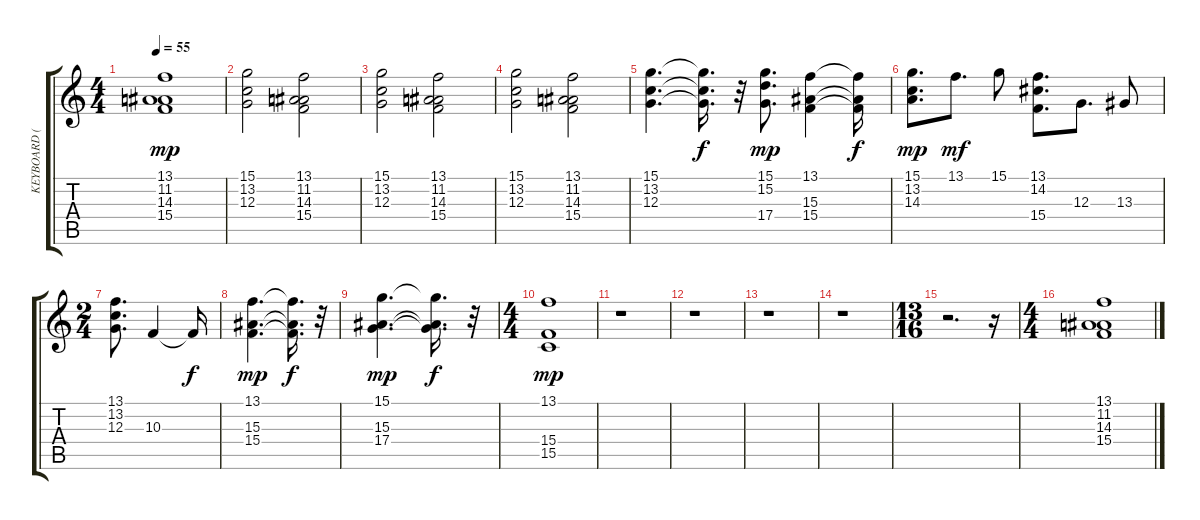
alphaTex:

\track ("KEYBOARD (STRINGS" "KEYBOARD (") {instrument stringensemble1}
\staff {score tabs}
\tuning (E4 B3 G3 D3 A2 E2) {hide}
\ts (4 4)
\tempo 55
\clef g2
\ks c
(13.1 11.2 14.3 15.4).1{dy mp} |
(15.1 13.2 12.3).2 (13.1 11.2 14.3 15.4).2 |
(15.1 13.2 12.3).2 (13.1 11.2 14.3 15.4).2 |
(15.1 13.2 12.3).2 (13.1 11.2 14.3 15.4).2 |
(15.1 13.2 12.3).4{d} (15.1{t} 13.2{t} 12.3{t}).16{d dy f} r.32 (15.1 15.2 17.4).8{d dy mp} (13.1 15.3 15.4).4 (13.1{t} 15.3{t} 15.4{t}).16{dy f} |
(15.1 13.2 14.3).8{d dy mp} 13.1.8{d dy mf} 15.1.8 (13.1 14.2 15.4).8{d} 12.3.8{d} 13.3.8 |
\ts (2 4)
(13.1 13.2 12.3).8{d} 10.3.4 10.3{t}.16{dy f} |
(13.1 15.3 15.4).4{d dy mp} (13.1{t} 15.3{t} 15.4{t}).16{d dy f} r.32 |
(15.1 15.3 17.4).4{d dy mp} (15.1{t} 15.3{t} 17.4{t}).16{d dy f} r.32 |
\ts (4 4)
(13.1 15.4 15.5).1{dy mp} |
r.1 |
r.1 |
r.1 |
r.1 |
\ts (13 16)
r.2{d} r.16 |
\ts (4 4)
(13.1 11.2 14.3 15.4).1
